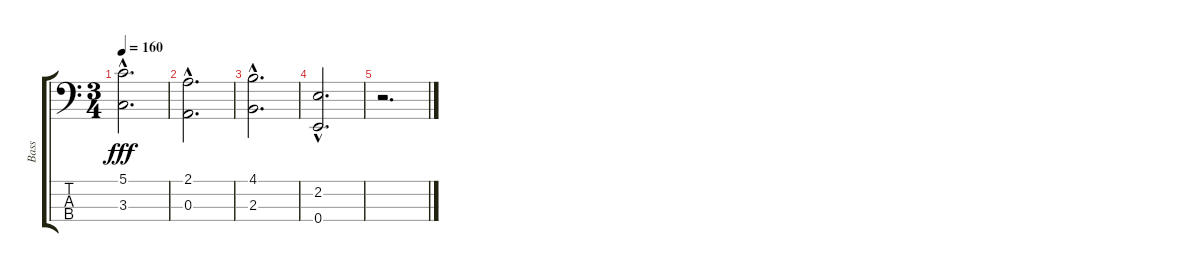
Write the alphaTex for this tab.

\track ("Bass" "Bass") {instrument slapbass1}
\staff {score tabs}
\tuning (G2 D2 A1 E1) {hide}
\ts (3 4)
\tempo 160
\clef f4
\ks c
(5.1{hac} 3.3{hac}).2{d dy fff} |
(2.1{hac} 0.3{hac}).2{d} |
(4.1{hac} 2.3{hac}).2{d} |
(2.2{hac} 0.4{hac}).2{d} |
r.2{d}
